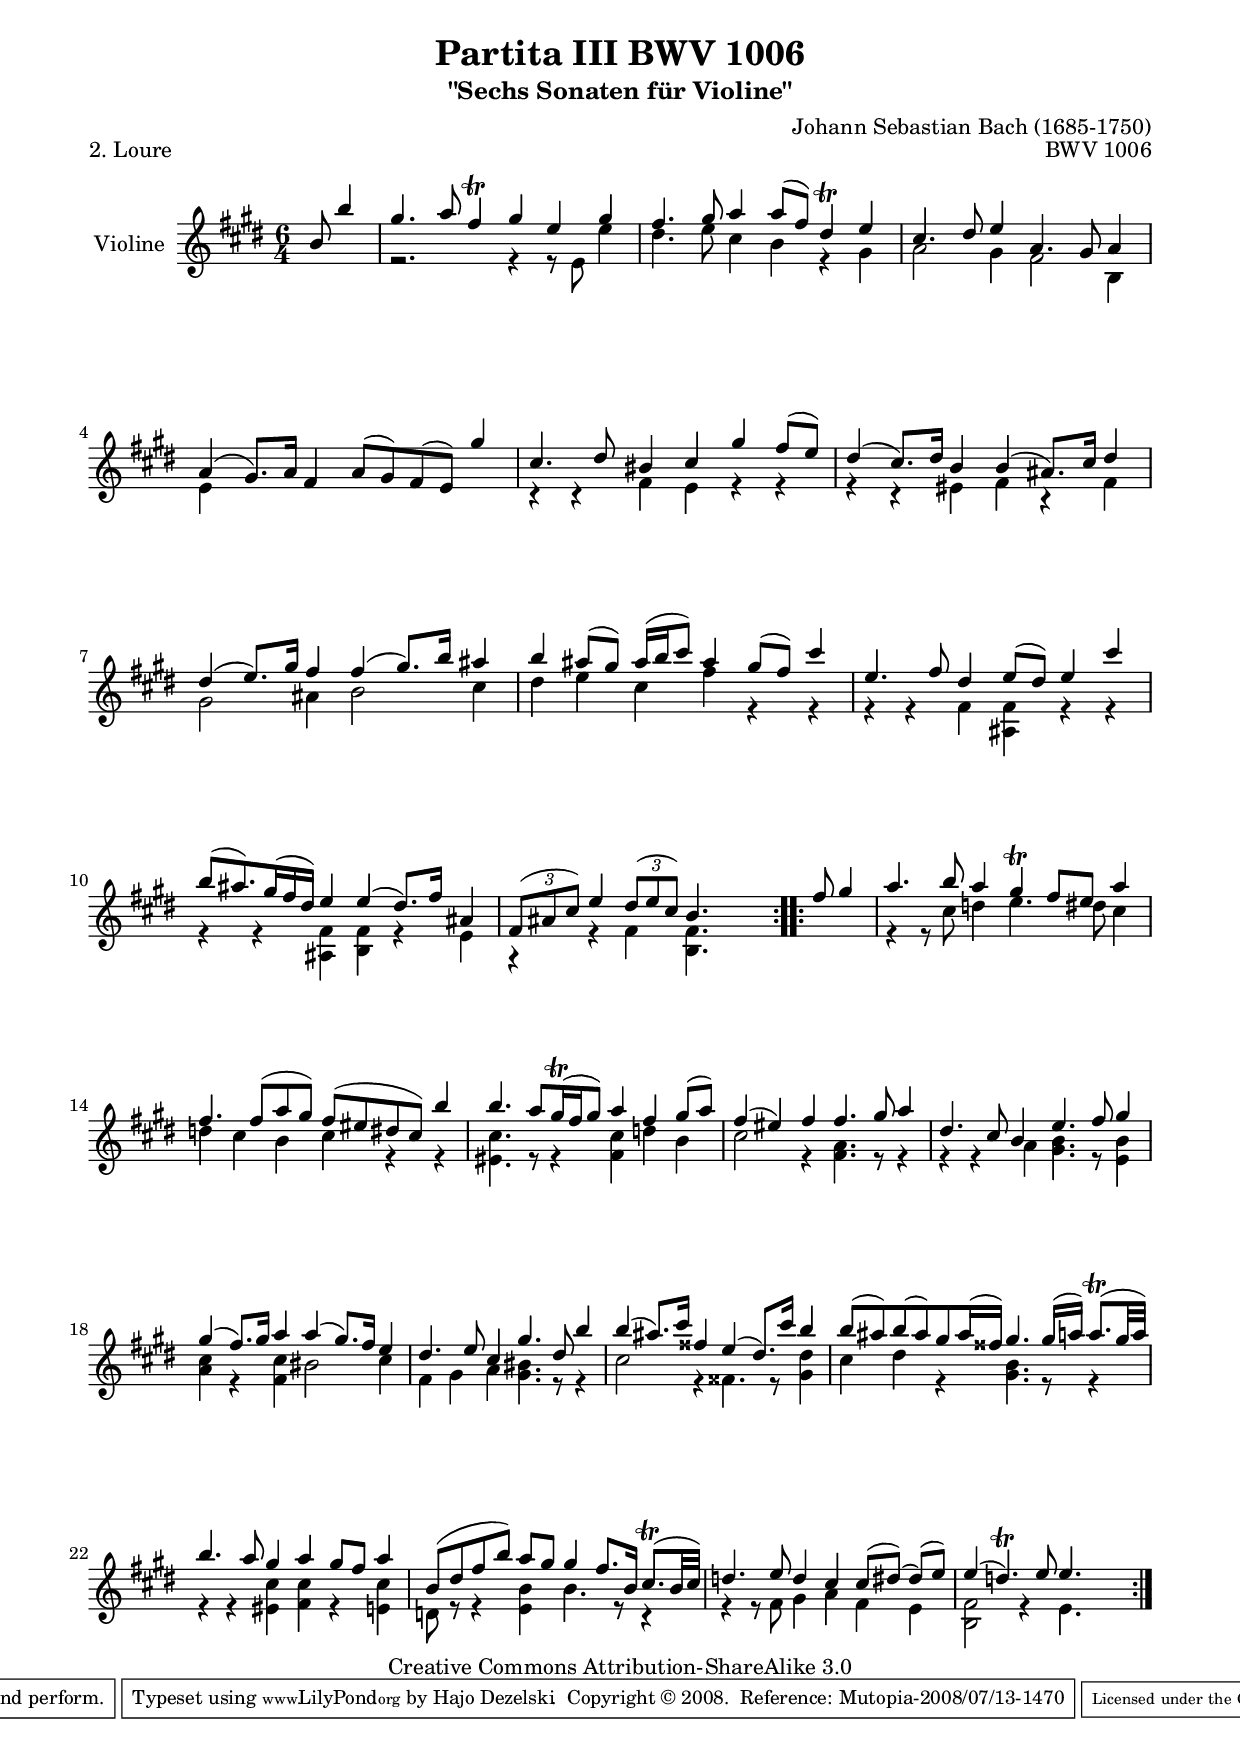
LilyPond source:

\version "2.11.48"

\paper {
    page-top-space = #0.0
    %indent = 0.0
    line-width = 18.0\cm
    ragged-bottom = ##f
    ragged-last-bottom = ##f
}

% #(set-default-paper-size "a4")

#(set-global-staff-size 19)

\header {
        title = "Partita III BWV 1006"
        subtitle = "\"Sechs Sonaten für Violine\""
        piece = "2. Loure"
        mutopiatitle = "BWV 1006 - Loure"
        composer = "Johann Sebastian Bach (1685-1750)"
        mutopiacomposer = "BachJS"
        opus = "BWV 1006"
        date = "1720"
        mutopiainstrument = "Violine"
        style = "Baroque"
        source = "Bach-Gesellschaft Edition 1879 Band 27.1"
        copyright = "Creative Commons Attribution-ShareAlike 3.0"
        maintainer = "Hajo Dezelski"
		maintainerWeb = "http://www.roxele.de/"
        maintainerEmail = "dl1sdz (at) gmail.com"
	
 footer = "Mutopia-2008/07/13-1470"
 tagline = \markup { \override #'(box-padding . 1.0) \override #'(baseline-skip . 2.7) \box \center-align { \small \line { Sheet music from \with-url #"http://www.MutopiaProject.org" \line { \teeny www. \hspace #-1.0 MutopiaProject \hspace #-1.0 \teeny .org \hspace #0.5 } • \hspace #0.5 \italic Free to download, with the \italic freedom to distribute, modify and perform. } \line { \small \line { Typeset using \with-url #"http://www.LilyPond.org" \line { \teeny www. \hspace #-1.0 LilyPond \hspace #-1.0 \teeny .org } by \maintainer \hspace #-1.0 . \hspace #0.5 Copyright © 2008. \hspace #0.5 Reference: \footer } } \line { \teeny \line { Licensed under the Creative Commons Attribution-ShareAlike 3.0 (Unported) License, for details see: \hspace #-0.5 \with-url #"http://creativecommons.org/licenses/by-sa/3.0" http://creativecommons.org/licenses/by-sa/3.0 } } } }
}

melodyOne = \relative b' {
	\repeat volta 2 { % begin repeat
	   \partial 4.  b8  b'4 | % 1
	   gis4. a8 fis4 \trill gis e gis | % 2
	   fis4. gis8 a4 a8 [ (fis) ] dis4 \trill e | % 3
	   cis4. dis8 e4 a,4. gis8 a4 | % 4
	   a4 (gis8.) [ a16 ] fis4 a8 [ (gis) fis (e) ] gis'4 | % 5
	   cis,4. dis8 bis4 cis gis' fis8 [ (e) ] | % 6
	   dis4 (cis8.) [ dis16 ] b4 b (ais8.) [ cis16 ] dis4 | % 7
	   dis4 (e8.) [ gis16 ] fis4 fis (gis8.) [ b16 ] ais4 | % 8
	   b4 ais8 [ (gis)] ais16 [(b cis8) ] ais4 gis8 [ (fis) ] cis'4 | % 9
	   e,4. fis8 dis4 e8 [ (dis) ] e4 cis' | % 10
	   b8 [ (ais8.) gis16 (fis dis) ] e4 e (dis8.) [ fis16 ] ais,4 | % 11
	   \times 2/3 { fis8 [ ( ais cis) ] } e4 
	   \times 2/3 { dis8 [ (e cis) ] }
	   b4. s4.| % 12
	} % end repeat
	
	\repeat volta 2 { % begin repeat
		\partial 4. fis'8 gis4 | % 13
		a4. b8 a4 gis \trill fis8 [ e ] a4 | % 14
		fis4. fis8 [ (a gis) ] fis [ (eis dis cis) ] b'4 | % 15
		b4. a8 [ gis16 \trill (fis gis8) ] a4 fis gis8 [ (a) ] | % 16
		fis4 (eis) fis fis4. gis8 a4 | % 17
		dis,4. cis8 b4 e4. fis8 gis4 | % 18
		gis4 (fis8.) [ gis16 ] a4 a4 (gis8.) [ fis16 ] e4 | % 19
		dis4. e8 cis4 gis'4. dis8 b'4 | % 20
		b4 (ais8.) [ cis16 ] fisis,4 e4 (dis8.) [ cis'16 ] b4 | % 21
		b8 [ (ais) b (ais) gis ais16 (fisis16) ] gis4. gis16 [ (a16)] a8. \trill [(gis32 a) ] | % 22
		b4. a8 gis4 a gis8 [ fis ] a4 | % 23
		b,8 [ ( dis fis b)] a [ gis] gis4 fis8. [ b,16 ] cis8. \trill [( b32 cis )] | % 24
		d4. e8 d4 cis cis8 [ ( dis)] (dis) [ ( e ) ] | % 25 
		e4 (d4.) \trill e8 e4. s4. | % 26 

	} % end repeat
    
}

melodyTwo =  \relative c' {
	\repeat volta 2 { % begin repeat
		\partial 4. s4. | % 1
		r2. r4 r8 e8 e'4 | % 2
		dis4. e8 cis4 b4 r4 gis4 | % 3
		a2 gis4 fis2 b,4 | % 4
		e4 s1 s4 | % 5
		r4 r4 fis4 e r4 r4 | % 6
		r4 r4 eis4 fis4 r4 fis4 | % 7
		gis2 ais4 b2 cis4 | % 8
		dis4 e cis fis r4 r4 | % 9
		r4 r4 fis,4 <ais, fis'>4 r4 r4 | % 10
		r4 r4 <ais fis'>4 <b fis'>4 r4 e4 | % 11
		r4 r4 fis4 <b, fis'>4. s4. | % 12
	} % end repeat
	

 	\repeat volta 2 { % begin repeat
		\partial 4. s4. | % 13
		r4 r8 cis'8 d4 e4. dis8 cis4 | % 14
		d4 cis b cis r4 r4 | % 15
		<eis, cis'>4. r8 r4 <fis cis'>4 d' b | % 16
		cis2 r4 <fis, a>4. r8 r4 | % 17
		r4 r4 a4 <gis b>4. r8 <e b'>4 | % 18
		<a cis>4 r4 <fis cis'>4 bis2 cis4  | % 19
		fis,4 gis a <gis bis>4. r8 r4 | % 20
		cis2 r4 fisis,4. r8 <gis dis'>4 | % 21
		cis4 dis r4 <gis, b>4. r8 r4 | % 22
		r4 r4 <eis cis'>4 <fis cis'>r4 <e cis'>4 | % 23
		d8 r8 r4 <e b'>4 b'4. r8 r4 | % 24
		r4 r8 fis8 gis4  a fis e | % 25
		<b fis'>2 r4 e4. s4. | % 26 


	} % end repeat

}

melody = << \melodyOne  \\ \melodyTwo >>

% The score definition

\score {
	\context Staff << 
        \set Staff.instrumentName = "Violine"
		\set Staff.midiInstrument = "violin"
        { \clef treble \key e \major \time 6/4 \melody  }
    >>
	\layout { }
 	 \midi { }
}
